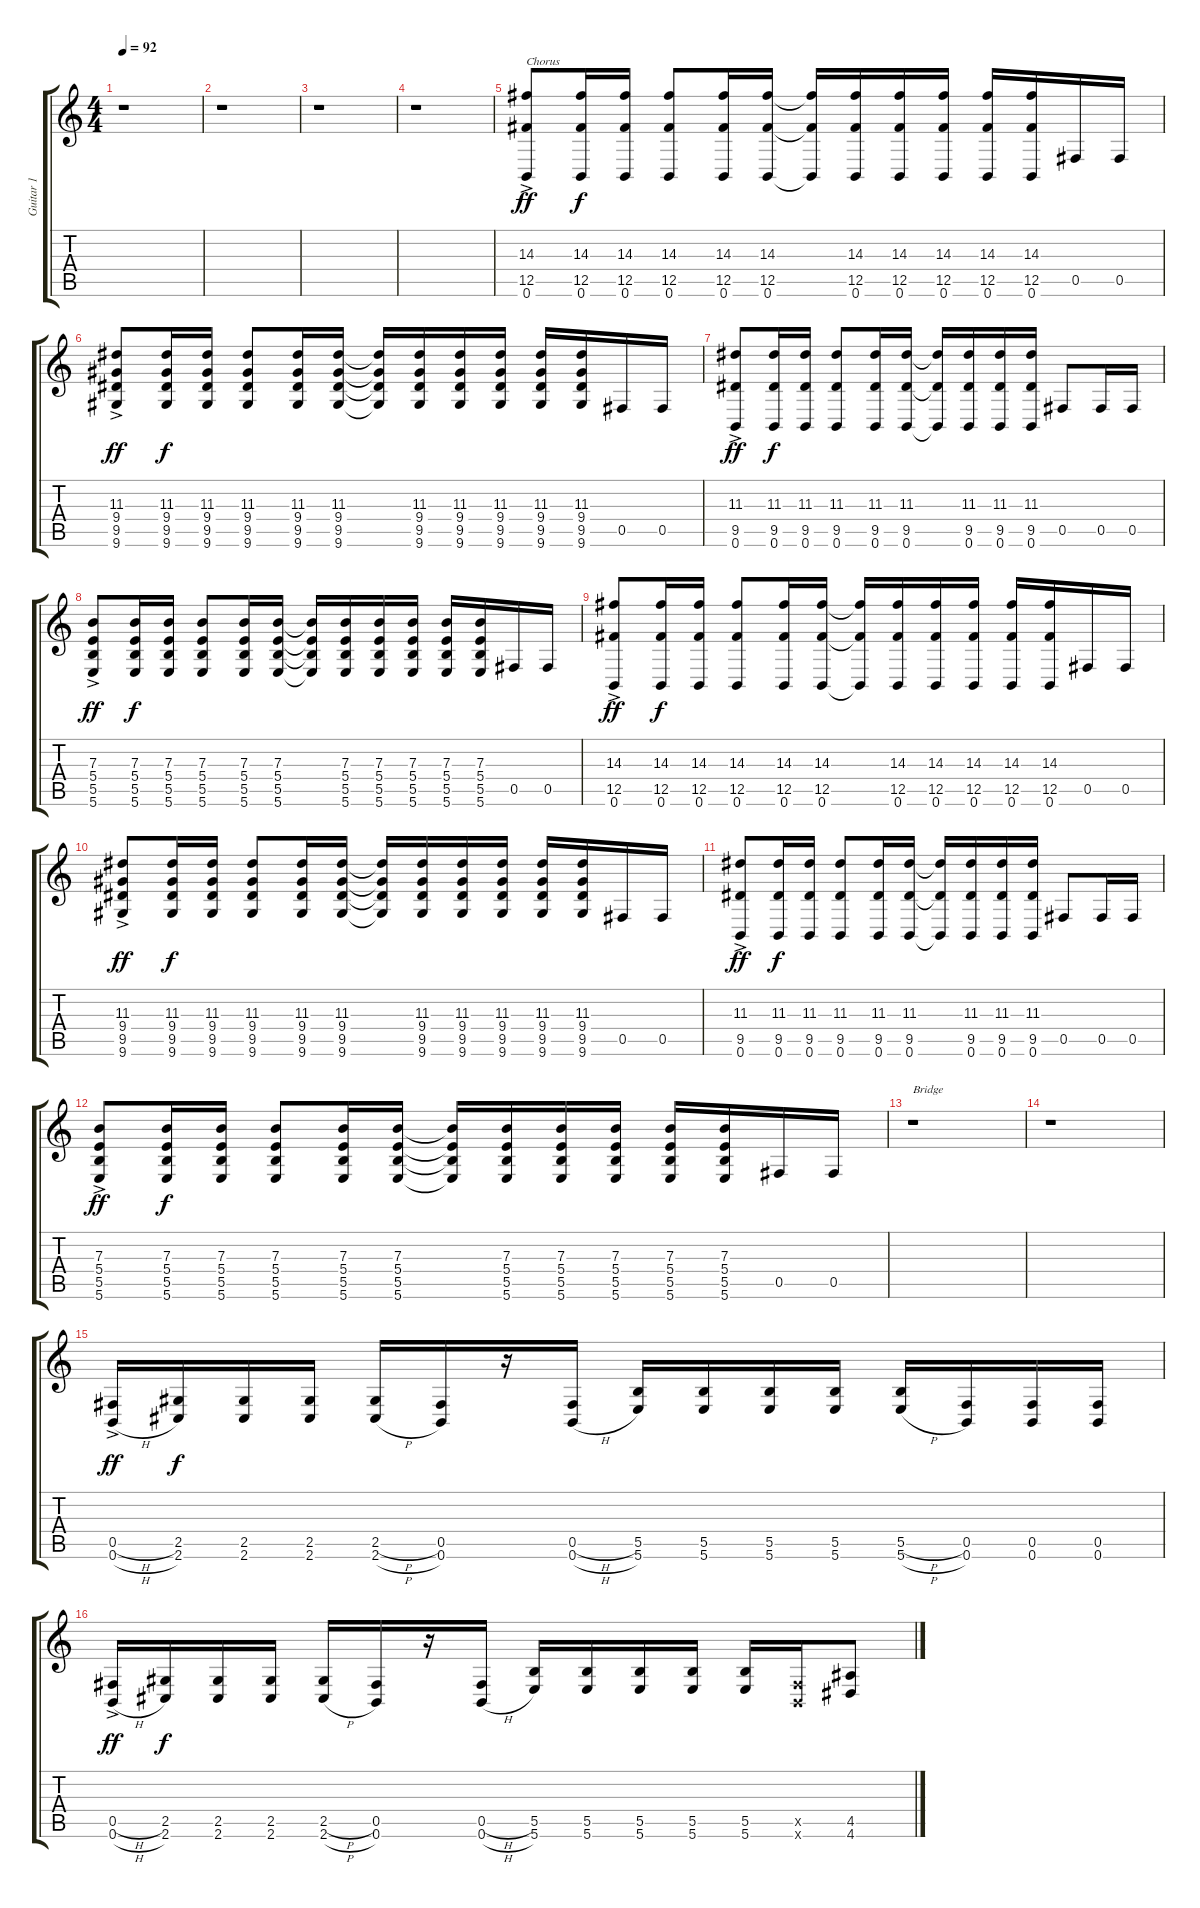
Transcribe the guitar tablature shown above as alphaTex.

\track ("Guitar 1" "Guitar 1") {instrument distortionguitar}
\staff {score tabs}
\tuning (Db4 Ab3 E3 B2 Gb2 B1) {hide}
\ts (4 4)
\tempo 92
\clef g2
\ks c
r.1{dy f} |
r.1 |
r.1 |
r.1 |
(14.3{ac} 12.5{ac} 0.6{ac}).8{txt "Chorus" dy ff} (14.3 12.5 0.6).16{dy f} (14.3 12.5 0.6).16 (14.3 12.5 0.6).8 (14.3 12.5 0.6).16 (14.3 12.5 0.6).16 (14.3{t} 12.5{t} 0.6{t}).16 (14.3 12.5 0.6).16 (14.3 12.5 0.6).16 (14.3 12.5 0.6).16 (14.3 12.5 0.6).16 (14.3 12.5 0.6).16 0.5.16 0.5.16 |
(11.3{ac} 9.4{ac} 9.5{ac} 9.6{ac}).8{dy ff} (11.3 9.4 9.5 9.6).16{dy f} (11.3 9.4 9.5 9.6).16 (11.3 9.4 9.5 9.6).8 (11.3 9.4 9.5 9.6).16 (11.3 9.4 9.5 9.6).16 (11.3{t} 9.4{t} 9.5{t} 9.6{t}).16 (11.3 9.4 9.5 9.6).16 (11.3 9.4 9.5 9.6).16 (11.3 9.4 9.5 9.6).16 (11.3 9.4 9.5 9.6).16 (11.3 9.4 9.5 9.6).16 0.5.16 0.5.16 |
(11.3{ac} 9.5{ac} 0.6{ac}).8{dy ff} (11.3 9.5 0.6).16{dy f} (11.3 9.5 0.6).16 (11.3 9.5 0.6).8 (11.3 9.5 0.6).16 (11.3 9.5 0.6).16 (11.3{t} 9.5{t} 0.6{t}).16 (11.3 9.5 0.6).16 (11.3 9.5 0.6).16 (11.3 9.5 0.6).16 0.5.8 0.5.16 0.5.16 |
(7.3{ac} 5.4{ac} 5.5{ac} 5.6{ac}).8{dy ff} (7.3 5.4 5.5 5.6).16{dy f} (7.3 5.4 5.5 5.6).16 (7.3 5.4 5.5 5.6).8 (7.3 5.4 5.5 5.6).16 (7.3 5.4 5.5 5.6).16 (7.3{t} 5.4{t} 5.5{t} 5.6{t}).16 (7.3 5.4 5.5 5.6).16 (7.3 5.4 5.5 5.6).16 (7.3 5.4 5.5 5.6).16 (7.3 5.4 5.5 5.6).16 (7.3 5.4 5.5 5.6).16 0.5.16 0.5.16 |
(14.3{ac} 12.5{ac} 0.6{ac}).8{dy ff} (14.3 12.5 0.6).16{dy f} (14.3 12.5 0.6).16 (14.3 12.5 0.6).8 (14.3 12.5 0.6).16 (14.3 12.5 0.6).16 (14.3{t} 12.5{t} 0.6{t}).16 (14.3 12.5 0.6).16 (14.3 12.5 0.6).16 (14.3 12.5 0.6).16 (14.3 12.5 0.6).16 (14.3 12.5 0.6).16 0.5.16 0.5.16 |
(11.3{ac} 9.4{ac} 9.5{ac} 9.6{ac}).8{dy ff} (11.3 9.4 9.5 9.6).16{dy f} (11.3 9.4 9.5 9.6).16 (11.3 9.4 9.5 9.6).8 (11.3 9.4 9.5 9.6).16 (11.3 9.4 9.5 9.6).16 (11.3{t} 9.4{t} 9.5{t} 9.6{t}).16 (11.3 9.4 9.5 9.6).16 (11.3 9.4 9.5 9.6).16 (11.3 9.4 9.5 9.6).16 (11.3 9.4 9.5 9.6).16 (11.3 9.4 9.5 9.6).16 0.5.16 0.5.16 |
(11.3{ac} 9.5{ac} 0.6{ac}).8{dy ff} (11.3 9.5 0.6).16{dy f} (11.3 9.5 0.6).16 (11.3 9.5 0.6).8 (11.3 9.5 0.6).16 (11.3 9.5 0.6).16 (11.3{t} 9.5{t} 0.6{t}).16 (11.3 9.5 0.6).16 (11.3 9.5 0.6).16 (11.3 9.5 0.6).16 0.5.8 0.5.16 0.5.16 |
(7.3{ac} 5.4{ac} 5.5{ac} 5.6{ac}).8{dy ff} (7.3 5.4 5.5 5.6).16{dy f} (7.3 5.4 5.5 5.6).16 (7.3 5.4 5.5 5.6).8 (7.3 5.4 5.5 5.6).16 (7.3 5.4 5.5 5.6).16 (7.3{t} 5.4{t} 5.5{t} 5.6{t}).16 (7.3 5.4 5.5 5.6).16 (7.3 5.4 5.5 5.6).16 (7.3 5.4 5.5 5.6).16 (7.3 5.4 5.5 5.6).16 (7.3 5.4 5.5 5.6).16 0.5.16 0.5.16 |
r.1{txt "Bridge"} |
r.1 |
(0.5{h ac} 0.6{h ac}).16{dy ff} (2.5 2.6).16{dy f} (2.5 2.6).16 (2.5 2.6).16 (2.5{h} 2.6{h}).16 (0.5 0.6).16 r.16 (0.5{h} 0.6{h}).16 (5.5 5.6).16 (5.5 5.6).16 (5.5 5.6).16 (5.5 5.6).16 (5.5{h} 5.6{h}).16 (0.5 0.6).16 (0.5 0.6).16 (0.5 0.6).16 |
(0.5{h ac} 0.6{h ac}).16{dy ff} (2.5 2.6).16{dy f} (2.5 2.6).16 (2.5 2.6).16 (2.5{h} 2.6{h}).16 (0.5 0.6).16 r.16 (0.5{h} 0.6{h}).16 (5.5 5.6).16 (5.5 5.6).16 (5.5 5.6).16 (5.5 5.6).16 (5.5 5.6).16 (0.5{x} 0.6{x}).16 (4.5 4.6).8
